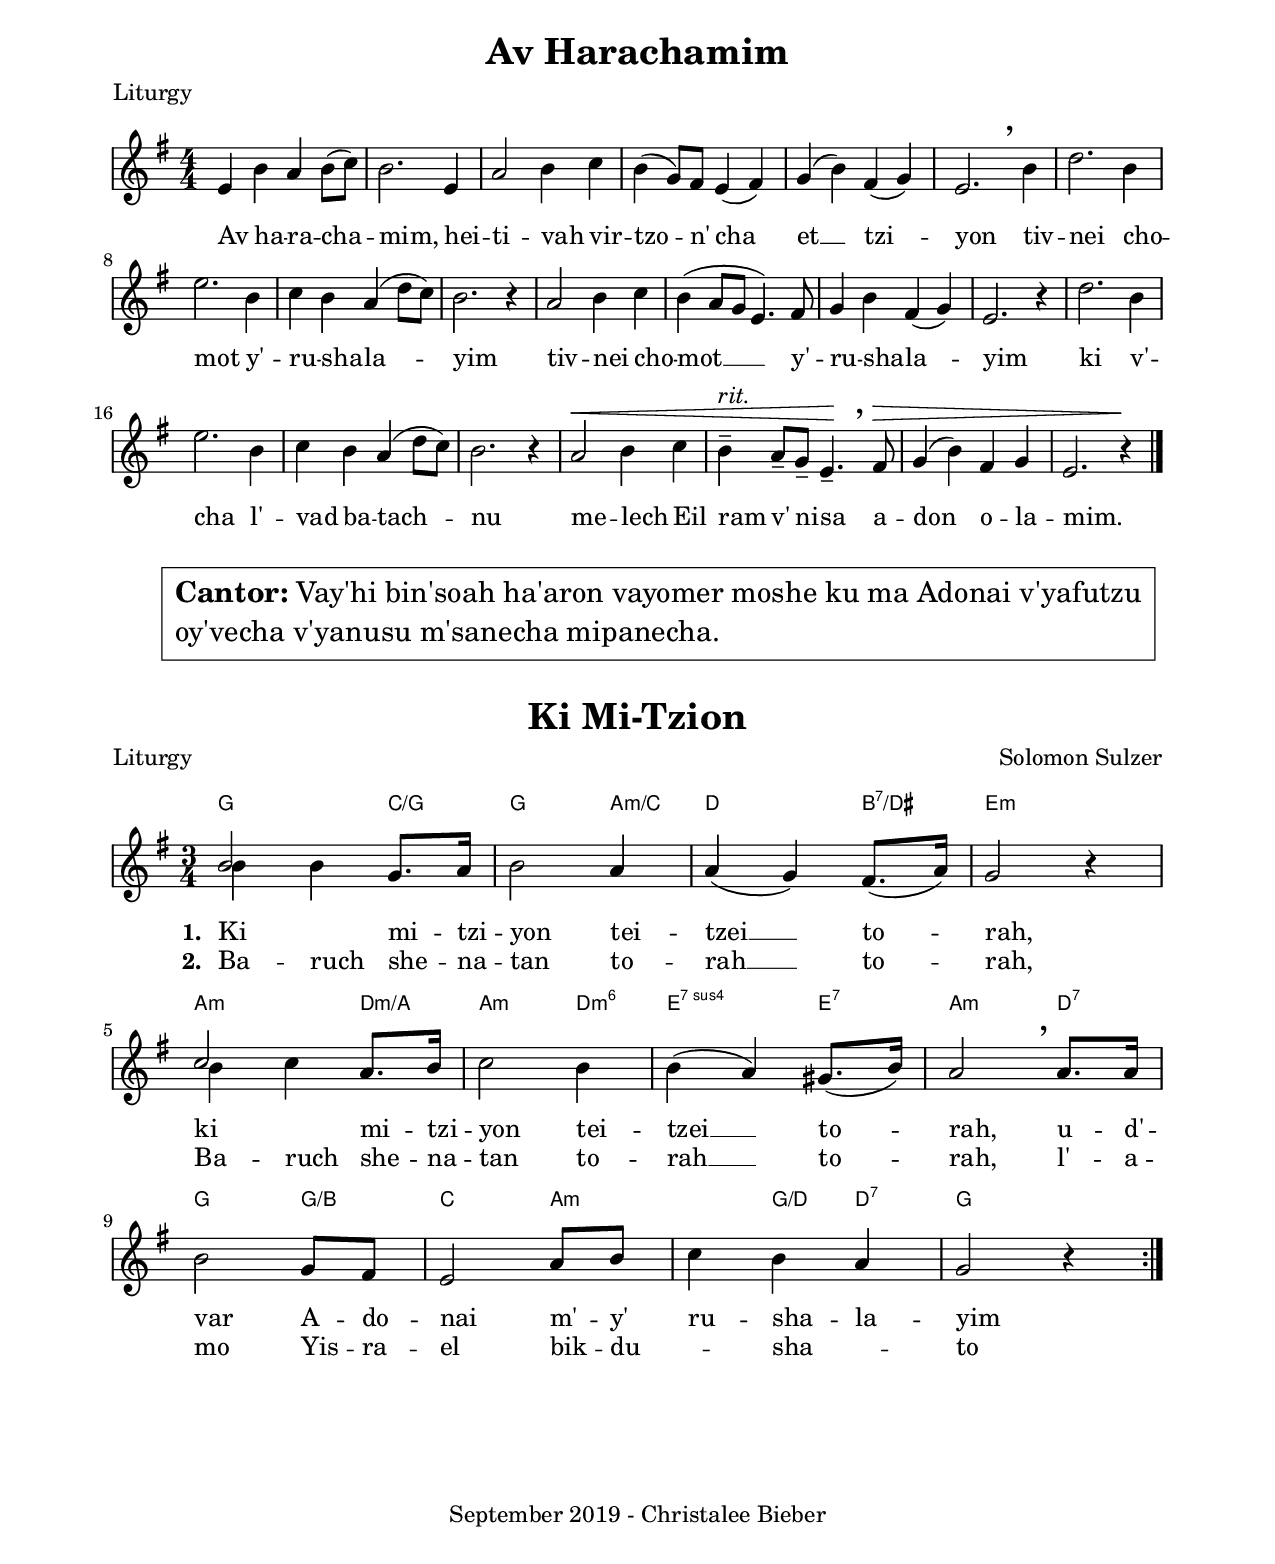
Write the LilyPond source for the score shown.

%{ Christalee Bieber
cbieber@alum.mit.edu
September 2019 %}

\paper {
	system-system-spacing.minimum-distance = #6
	system-system-spacing.padding = #2
	markup-system-spacing.minimum-distance = #4
	markup-system-spacing.padding = #2
	markup-markup-spacing.minimum-distance = #6
	markup-markup-spacing.padding = #4
	score-markup-spacing.padding = #4

	#(set-paper-size "letter")
	left-margin = 0.75\in
	right-margin = 0.75\in
	top-margin = 0.5\in
	bottom-margin = 0.5\in
	indent = #0

	print-all-headers = ##t
}

\header {
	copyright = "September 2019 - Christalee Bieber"
}

\layout {
  \context {
    \Lyrics
    \override VerticalAxisGroup.nonstaff-relatedstaff-spacing.padding = #2
		\override LyricText.self-alignment-X = #LEFT
  }
  \context {
    \Score
		\numericTimeSignature
    \override RehearsalMark.padding = #3
		\override RehearsalMark.self-alignment-X = #LEFT
		\override SystemStartBar.collapse-height = #4
		\override MetronomeMark.outside-staff-priority = #10000
		\override MetronomeMark.extra-offset = #'(-8 . 1)
  }
  \context {
    \ChordNames
    chordChanges = ##t
    \override ChordName.font-size = #-1
		\override VerticalAxisGroup.nonstaff-relatedstaff-spacing.padding = #2
  }
  \context {
    \Voice
    \override BreathingSign.Y-offset = #3.5
    \dynamicUp
		\override TextScript.staff-padding = #1
  }
	\context {
		\Staff
		\override InstrumentName.padding = #2
	}
}

\midi { \tempo 4 = 90 }

#(define-markup-list-command (cantor layout props text) (markup-list?)
	(interpret-markup-list layout props
		#{\markuplist {
			\hspace #6
			\box {
				\pad-markup #1 {
					\fontsize #2 {
						\wordwrap {
							{ \bold Cantor: } { #text }
						}
					}
				}
			}
		}
		#}
	)
)


%{ TODO fix harmony %}
%{ Christalee Bieber
cbieber@alum.mit.edu
September 2019 %}

\paper {
	system-system-spacing.minimum-distance = #6
	system-system-spacing.padding = #2
	markup-system-spacing.minimum-distance = #4
	markup-system-spacing.padding = #2
	markup-markup-spacing.minimum-distance = #6
	markup-markup-spacing.padding = #4
	score-markup-spacing.padding = #4

	#(set-paper-size "letter")
	left-margin = 0.75\in
	right-margin = 0.75\in
	top-margin = 0.5\in
	bottom-margin = 0.5\in
	indent = #0

	print-all-headers = ##t
}

\header {
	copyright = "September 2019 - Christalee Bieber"
}

\layout {
  \context {
    \Lyrics
    \override VerticalAxisGroup.nonstaff-relatedstaff-spacing.padding = #2
		\override LyricText.self-alignment-X = #LEFT
  }
  \context {
    \Score
		\numericTimeSignature
    \override RehearsalMark.padding = #3
		\override RehearsalMark.self-alignment-X = #LEFT
		\override SystemStartBar.collapse-height = #4
		\override MetronomeMark.outside-staff-priority = #10000
		\override MetronomeMark.extra-offset = #'(-8 . 1)
  }
  \context {
    \ChordNames
    chordChanges = ##t
    \override ChordName.font-size = #-1
		\override VerticalAxisGroup.nonstaff-relatedstaff-spacing.padding = #2
  }
  \context {
    \Voice
    \override BreathingSign.Y-offset = #3.5
    \dynamicUp
		\override TextScript.staff-padding = #1
  }
	\context {
		\Staff
		\override InstrumentName.padding = #2
	}
}

\midi { \tempo 4 = 90 }

#(define-markup-list-command (cantor layout props text) (markup-list?)
	(interpret-markup-list layout props
		#{\markuplist {
			\hspace #6
			\box {
				\pad-markup #1 {
					\fontsize #2 {
						\wordwrap {
							{ \bold Cantor: } { #text }
						}
					}
				}
			}
		}
		#}
	)
)


harmony = \chordmode {
	e4:m b:m/d a:m/c a:m | e1:m/g | a2:m/c g4/b d:7/a | e2:m/g c4 a:m6 | e2:m/b d2 | e1:m |
	g2. b4:m/fis | e2.:m g4/d | c4 g/d c:6 d:7 | g1 | a2:m/c g4/b d:7/a | e2:m/g c4. a8:m6 | e2:m/b d2 | e1:m |
	g2. b4:m/fis | e2.:m g4/d | c4 g/d c:6 d:7 | g1 | a2:m/c g4/b d:7/a | e2:m/g c4. a8:m6 | e2:m/b d2 | e1:m |
}

melody = \relative c' {
	\time 4/4
	\key e \minor
	\clef treble

	e4 b' a b8( c8) | b2. e,4 | a2 b4 c | b4( g8) fis8 e4( fis) | g4( b) fis( g) | e2. \breathe b'4 |
	d2. b4 | e2. b4 | c b a( d8 c8) | b2. r4 |
	a2 b4 c4 | b4( a8 g8 e4.) fis8 | g4 b fis( g) | e2. r4 |
	d'2. b4 | e2. b4 | c b a( d8 c8) | b2. r4 |
	a2\< b4 c4 | b4--^\markup { \italic rit. } a8-- g8-- e4.--\! \breathe fis8\> | g4( b) fis g | e2. r4\! \bar "|."
}

text = \lyricmode {
	Av ha -- ra -- cha -- | mim, hei -- | ti -- vah vir -- | tzo -- n' cha | et __ tzi -- yon tiv -- | nei cho -- | mot y' -- ru -- sha -- la -- | yim | tiv -- nei cho -- mot __ y' -- | ru -- sha -- la -- | yim | ki v' -- | cha l' -- | vad ba -- tach -- | nu | me -- lech Eil | ram v' ni -- sa a -- | don o -- la -- | mim. |
}

\score {
	<<
	%{ \new ChordNames { \harmony } %}
	\new Voice = "chorus" { \melody }
	\new Lyrics \lyricsto "chorus" { \text }
	>>

	\header {
		title = "Av Harachamim"
		poet = "Liturgy"
	}

	\midi { }
	\layout { }
}


\markup \cantor { Vay'hi bin'soah ha'aron vayomer moshe ku ma Adonai v'yafutzu oy'vecha v'yanusu m'sanecha mipanecha. }

%{ Christalee Bieber
cbieber@alum.mit.edu
September 2019 %}

\paper {
	system-system-spacing.minimum-distance = #6
	system-system-spacing.padding = #2
	markup-system-spacing.minimum-distance = #4
	markup-system-spacing.padding = #2
	markup-markup-spacing.minimum-distance = #6
	markup-markup-spacing.padding = #4
	score-markup-spacing.padding = #4

	#(set-paper-size "letter")
	left-margin = 0.75\in
	right-margin = 0.75\in
	top-margin = 0.5\in
	bottom-margin = 0.5\in
	indent = #0

	print-all-headers = ##t
}

\header {
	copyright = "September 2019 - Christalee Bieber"
}

\layout {
  \context {
    \Lyrics
    \override VerticalAxisGroup.nonstaff-relatedstaff-spacing.padding = #2
		\override LyricText.self-alignment-X = #LEFT
  }
  \context {
    \Score
		\numericTimeSignature
    \override RehearsalMark.padding = #3
		\override RehearsalMark.self-alignment-X = #LEFT
		\override SystemStartBar.collapse-height = #4
		\override MetronomeMark.outside-staff-priority = #10000
		\override MetronomeMark.extra-offset = #'(-8 . 1)
  }
  \context {
    \ChordNames
    chordChanges = ##t
    \override ChordName.font-size = #-1
		\override VerticalAxisGroup.nonstaff-relatedstaff-spacing.padding = #2
  }
  \context {
    \Voice
    \override BreathingSign.Y-offset = #3.5
    \dynamicUp
		\override TextScript.staff-padding = #1
  }
	\context {
		\Staff
		\override InstrumentName.padding = #2
	}
}

\midi { \tempo 4 = 90 }

#(define-markup-list-command (cantor layout props text) (markup-list?)
	(interpret-markup-list layout props
		#{\markuplist {
			\hspace #6
			\box {
				\pad-markup #1 {
					\fontsize #2 {
						\wordwrap {
							{ \bold Cantor: } { #text }
						}
					}
				}
			}
		}
		#}
	)
)


harmony = \chordmode {
	g2 c4/g | g2 a4:m/c | d2 b4:7/dis | e2.:m |
	a2:m d4:m/a | a2:m d4:m6 | e2:7sus4 e4:7 | a2:m d4:7 |
	g2 g4/b | c2 a2:m | g4/d d4:7 | g2.
}

melody = \relative c' {
	\time 3/4
	\key e \minor
	\clef treble

	\repeat volta 2 { \relative c'' {
		<<
		{ \voiceOne b2 }
		\new Voice = "alt1" { \voiceTwo b4 b4 }
		>>
		\oneVoice
		g8. a16 | b2 a4 | a( g) fis8.( a16) | g2 r4 | \break
		<<
		{ \voiceOne c2 }
		\new Voice = "alt1" { \voiceTwo b4 c4 }
		>>
		\oneVoice
		a8. b16 | c2 b4 | b( a) gis8.( b16) | a2 \breathe a8. a16 | \break
		b2 g8 fis8 | e2 a8 b | c4 b a | g2 r4 |
	}}
}

verseA = \lyricmode {
	Ki mi -- tzi -- | yon  tei -- | tzei __ to -- | rah, |
	ki mi -- tzi -- | yon  tei -- | tzei __ to -- | rah,  u -- d' -- |
	var A -- do -- | nai m' -- y' | ru -- sha -- la -- | yim |
}

verseB = \lyricmode {
	\set associatedVoice = "alt1"
	Ba -- \set associatedVoice = "chorus" ruch
	she -- na -- | tan to -- | rah __ to -- | rah, |
	\set associatedVoice = "alt1"
	Ba -- \set associatedVoice = "chorus" ruch
	she -- na -- | tan to -- | rah __ to -- | rah, l' -- a -- |
	mo Yis -- ra -- | el bik -- du -- | _ sha -- _ | to |
}

\score {
	<<
	\new ChordNames { \harmony }
	\new Voice = "chorus" {	\melody }

	\new Lyrics \lyricsto "chorus" {
		\set stanza = #"1. "
		\verseA
	}

	\new Lyrics \lyricsto "chorus" {
		\set stanza = #"2. "
		\verseB
	}
	>>

	\header {
		title = "Ki Mi-Tzion"
		composer = "Solomon Sulzer"
		poet = "Liturgy"
	}

	\layout { }
	\midi { }
}


\layout { }
